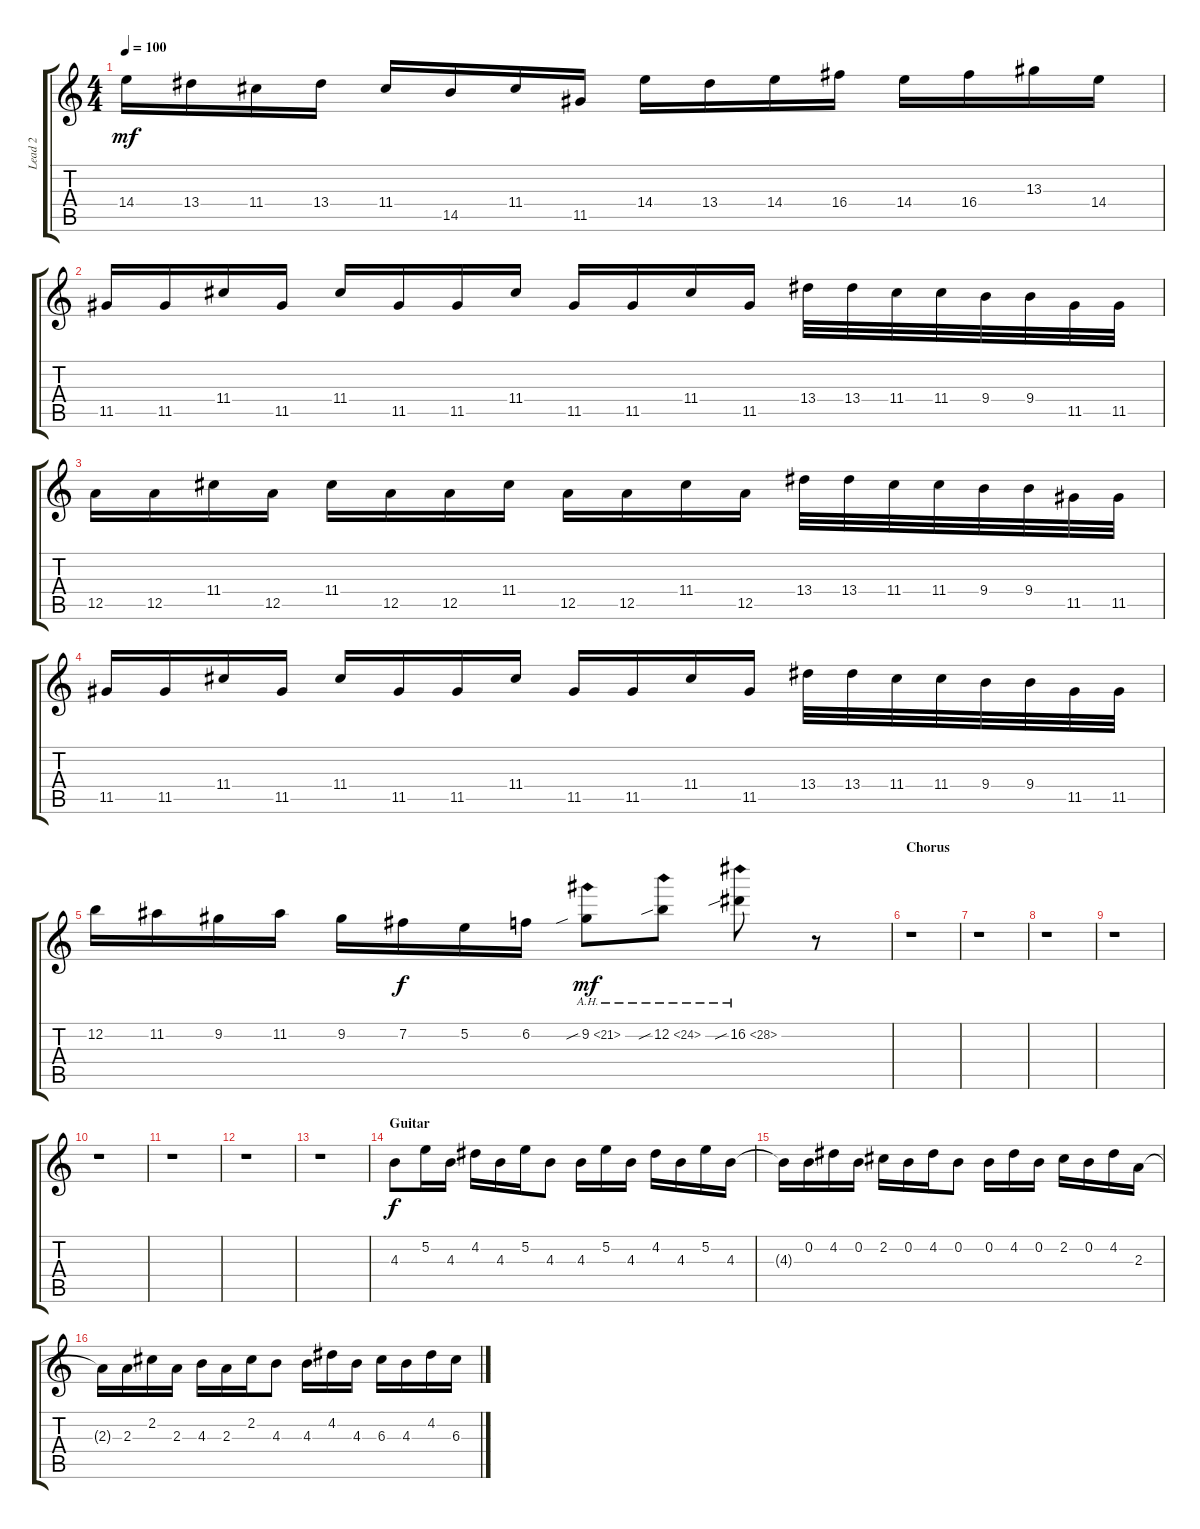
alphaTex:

\track ("Lead 2" "Lead 2") {instrument distortionguitar}
\staff {score tabs}
\tuning (E4 B3 G3 D3 A2 E2) {hide}
\ts (4 4)
\tempo 100
\clef g2
\ks c
14.4.16{dy mf} 13.4.16 11.4.16 13.4.16 11.4.16 14.5.16 11.4.16 11.5.16 14.4.16 13.4.16 14.4.16 16.4.16 14.4.16 16.4.16 13.3.16 14.4.16 |
\section ("" "")
11.5.16 11.5.16 11.4.16 11.5.16 11.4.16 11.5.16 11.5.16 11.4.16 11.5.16 11.5.16 11.4.16 11.5.16 13.4.32 13.4.32 11.4.32 11.4.32 9.4.32 9.4.32 11.5.32 11.5.32 |
12.5.16 12.5.16 11.4.16 12.5.16 11.4.16 12.5.16 12.5.16 11.4.16 12.5.16 12.5.16 11.4.16 12.5.16 13.4.32 13.4.32 11.4.32 11.4.32 9.4.32 9.4.32 11.5.32 11.5.32 |
11.5.16 11.5.16 11.4.16 11.5.16 11.4.16 11.5.16 11.5.16 11.4.16 11.5.16 11.5.16 11.4.16 11.5.16 13.4.32 13.4.32 11.4.32 11.4.32 9.4.32 9.4.32 11.5.32 11.5.32 |
12.2.16 11.2.16 9.2.16 11.2.16 9.2.16 7.2.16{dy f} 5.2.16 6.2.16 9.2{ah 12 sib}.8{dy mf} 12.2{ah 12 sib}.8 16.2{ah 12 sib}.8 r.8 |
\section ("" "Chorus")
r.1 |
r.1 |
r.1 |
r.1 |
r.1 |
r.1 |
r.1 |
r.1 |
\section ("" "Guitar")
4.3.8{dy f volume 13} 5.2.16 4.3.16 4.2.16 4.3.16 5.2.16 4.3.8 4.3.16 5.2.16 4.3.16 4.2.16 4.3.16 5.2.16 4.3.16 |
4.3{t}.16 0.2.16 4.2.16 0.2.16 2.2.16 0.2.16 4.2.16 0.2.8 0.2.16 4.2.16 0.2.16 2.2.16 0.2.16 4.2.16 2.3.16 |
2.3{t}.16 2.3.16 2.2.16 2.3.16 4.3.16 2.3.16 2.2.16 4.3.8 4.3.16 4.2.16 4.3.16 6.3.16 4.3.16 4.2.16 6.3.16
